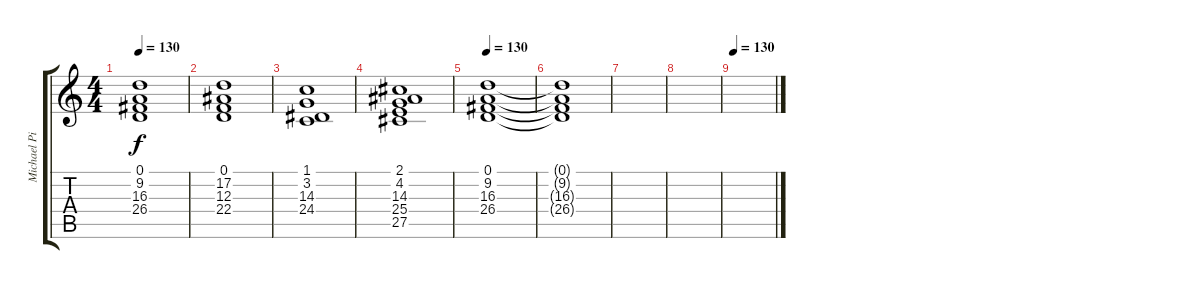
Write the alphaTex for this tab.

\track ("Michael Pinnella - Choeurs" "Michael Pi") {instrument choiraahs}
\staff {score tabs}
\tuning (D4 A3 F3 C3 G2 D2) {hide}
\ts (4 4)
\tempo 130
\clef g2
\ks c
(0.1 9.2 16.3 26.4).1{dy f} |
(0.1 17.2 12.3 22.4).1 |
(1.1 3.2 14.3 24.4).1 |
(2.1 4.2 14.3 25.4 27.5).1 |
\tempo 130
(0.1 9.2 16.3 26.4).1 |
(0.1{t} 9.2{t} 16.3{t} 26.4{t}).1 |
|
|
\tempo 130
